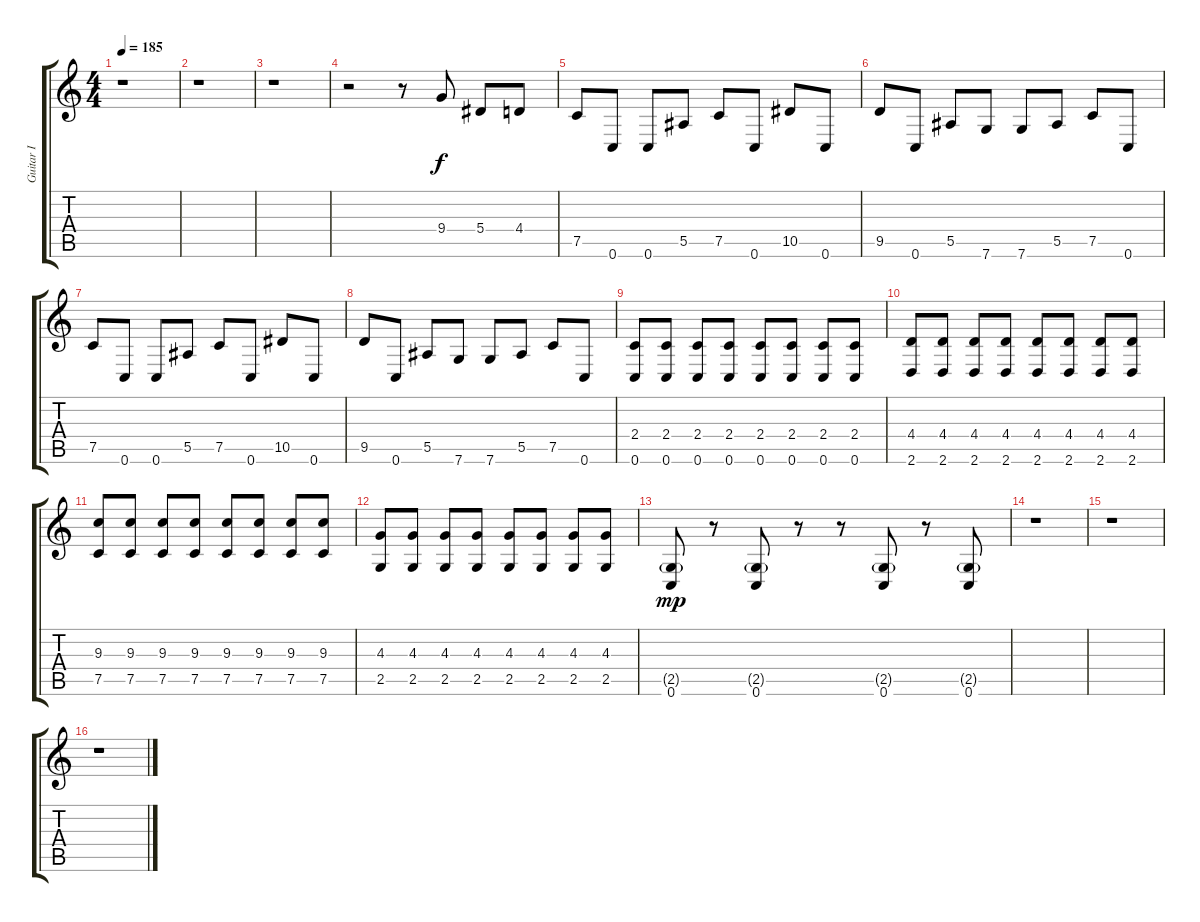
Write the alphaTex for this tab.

\track ("Guitar I" "Guitar I") {instrument distortionguitar}
\staff {score tabs}
\tuning (C4 G3 Eb3 Bb2 F2 C2) {hide}
\ts (4 4)
\tempo 185
\clef g2
\ks c
r.1{dy mp} |
r.1 |
r.1 |
r.2 r.8 9.4.8{dy f} 5.4.8 4.4.8 |
7.5.8 0.6.8 0.6.8 5.5.8 7.5.8 0.6.8 10.5.8 0.6.8 |
9.5.8 0.6.8 5.5.8 7.6.8 7.6.8 5.5.8 7.5.8 0.6.8 |
7.5.8 0.6.8 0.6.8 5.5.8 7.5.8 0.6.8 10.5.8 0.6.8 |
9.5.8 0.6.8 5.5.8 7.6.8 7.6.8 5.5.8 7.5.8 0.6.8 |
(2.4 0.6).8 (2.4 0.6).8 (2.4 0.6).8 (2.4 0.6).8 (2.4 0.6).8 (2.4 0.6).8 (2.4 0.6).8 (2.4 0.6).8 |
(4.4 2.6).8 (4.4 2.6).8 (4.4 2.6).8 (4.4 2.6).8 (4.4 2.6).8 (4.4 2.6).8 (4.4 2.6).8 (4.4 2.6).8 |
(9.3 7.5).8 (9.3 7.5).8 (9.3 7.5).8 (9.3 7.5).8 (9.3 7.5).8 (9.3 7.5).8 (9.3 7.5).8 (9.3 7.5).8 |
(4.3 2.5).8 (4.3 2.5).8 (4.3 2.5).8 (4.3 2.5).8 (4.3 2.5).8 (4.3 2.5).8 (4.3 2.5).8 (4.3 2.5).8 |
(2.5{g} 0.6).8{dy mp} r.8 (2.5{g} 0.6).8 r.8 r.8 (2.5{g} 0.6).8 r.8 (2.5{g} 0.6).8 |
r.1 |
r.1 |
r.1
